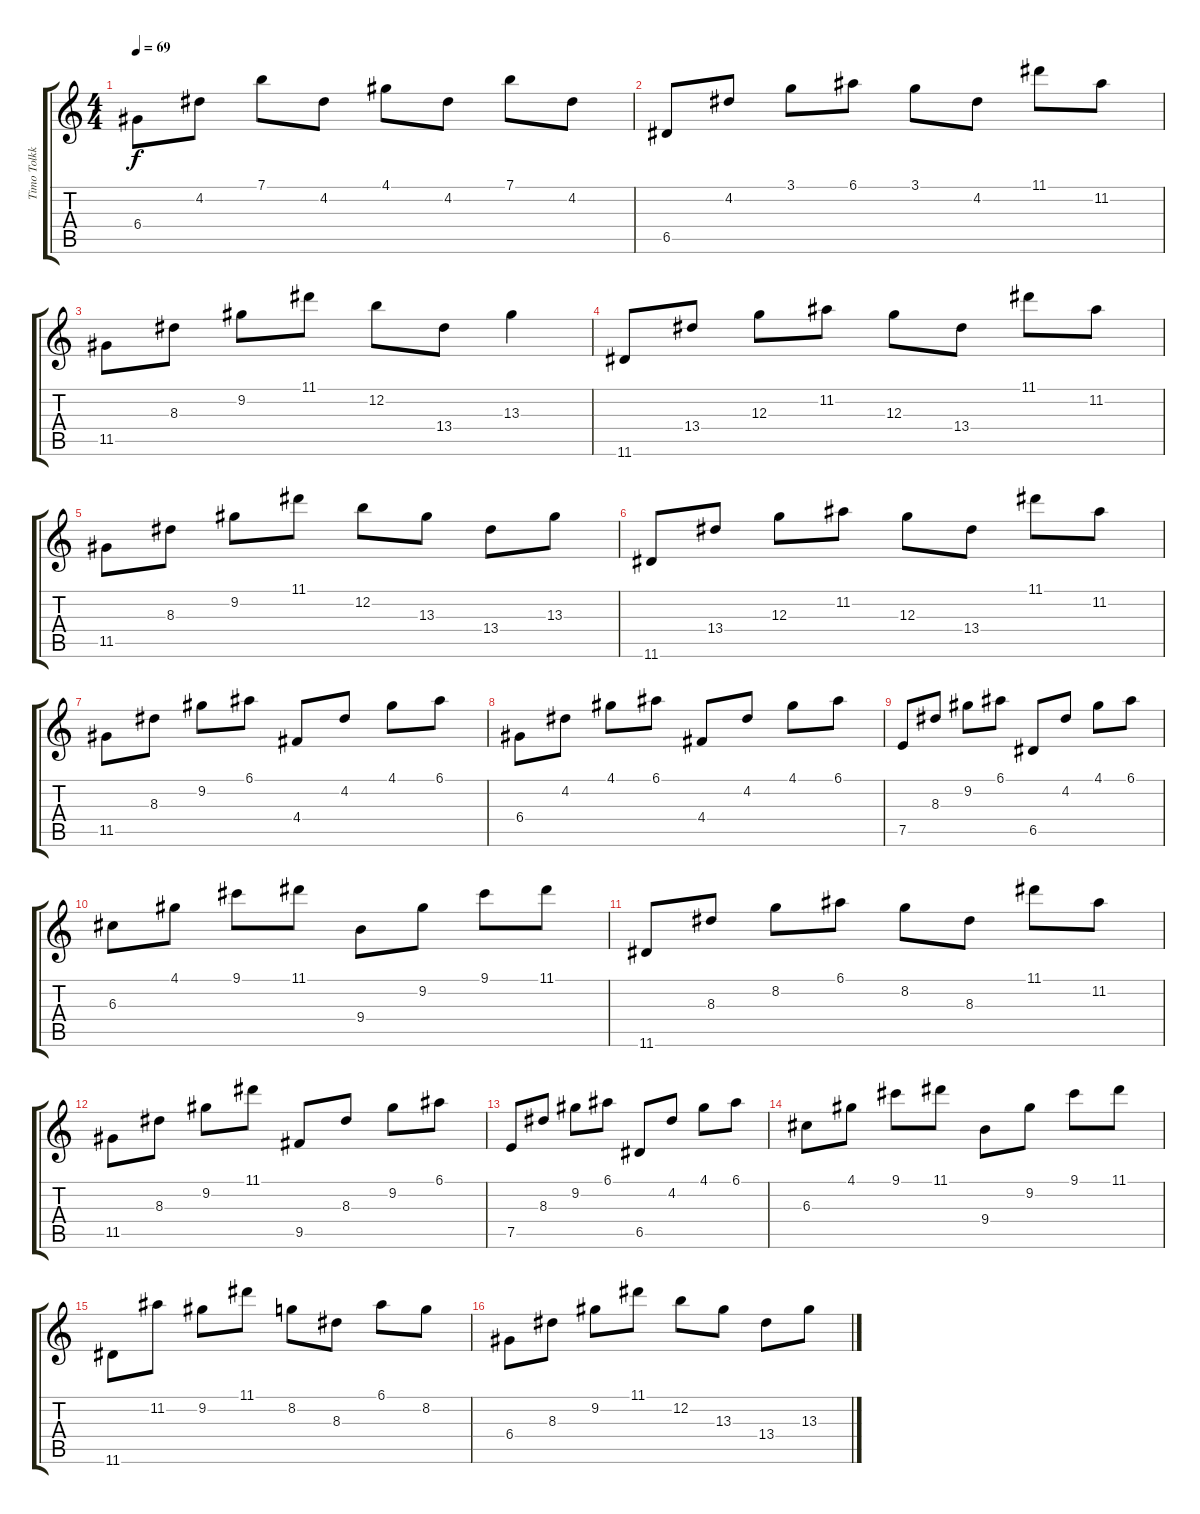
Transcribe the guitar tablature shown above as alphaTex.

\track ("Timo Tolkki" "Timo Tolkk") {instrument overdrivenguitar}
\staff {score tabs}
\tuning (E4 B3 G3 D3 A2 E2) {hide}
\ts (4 4)
\tempo 69
\clef g2
\ks c
6.4.8{dy f instrument acousticguitarnylon} 4.2.8 7.1.8 4.2.8 4.1.8 4.2.8 7.1.8 4.2.8 |
6.5.8 4.2.8 3.1.8 6.1.8 3.1.8 4.2.8 11.1.8 11.2.8 |
11.5.8 8.3.8 9.2.8 11.1.8 12.2.8 13.4.8 13.3.4 |
11.6.8 13.4.8 12.3.8 11.2.8 12.3.8 13.4.8 11.1.8 11.2.8 |
11.5.8 8.3.8 9.2.8 11.1.8 12.2.8 13.3.8 13.4.8 13.3.8 |
11.6.8 13.4.8 12.3.8 11.2.8 12.3.8 13.4.8 11.1.8 11.2.8 |
11.5.8 8.3.8 9.2.8 6.1.8 4.4.8 4.2.8 4.1.8 6.1.8 |
6.4.8 4.2.8 4.1.8 6.1.8 4.4.8 4.2.8 4.1.8 6.1.8 |
7.5.8 8.3.8 9.2.8 6.1.8 6.5.8 4.2.8 4.1.8 6.1.8 |
6.3.8 4.1.8 9.1.8 11.1.8 9.4.8 9.2.8 9.1.8 11.1.8 |
11.6.8 8.3.8 8.2.8 6.1.8 8.2.8 8.3.8 11.1.8 11.2.8 |
11.5.8 8.3.8 9.2.8 11.1.8 9.5.8 8.3.8 9.2.8 6.1.8 |
7.5.8 8.3.8 9.2.8 6.1.8 6.5.8 4.2.8 4.1.8 6.1.8 |
6.3.8 4.1.8 9.1.8 11.1.8 9.4.8 9.2.8 9.1.8 11.1.8 |
11.6.8 11.2.8 9.2.8 11.1.8 8.2.8 8.3.8 6.1.8 8.2.8 |
6.4.8 8.3.8 9.2.8 11.1.8 12.2.8 13.3.8 13.4.8 13.3.8
